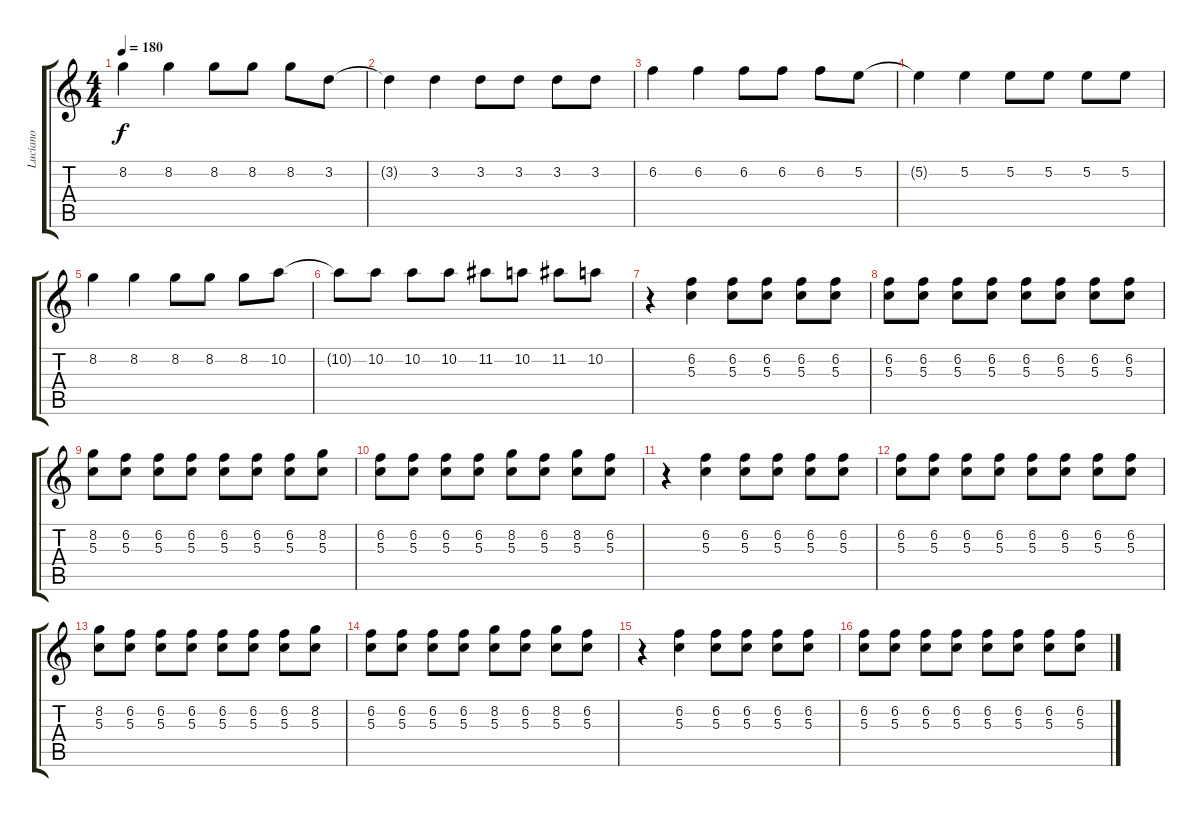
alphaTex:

\track ("Luciano " "Luciano ") {instrument distortionguitar}
\staff {score tabs}
\tuning (E4 B3 G3 D3 A2 E2) {hide}
\ts (4 4)
\tempo 180
\clef g2
\ks c
8.2.4{dy f} 8.2.4 8.2.8 8.2.8 8.2.8 3.2.8 |
3.2{t}.4 3.2.4 3.2.8 3.2.8 3.2.8 3.2.8 |
6.2.4 6.2.4 6.2.8 6.2.8 6.2.8 5.2.8 |
5.2{t}.4 5.2.4 5.2.8 5.2.8 5.2.8 5.2.8 |
8.2.4 8.2.4 8.2.8 8.2.8 8.2.8 10.2.8 |
10.2{t}.8 10.2.8 10.2.8 10.2.8 11.2.8 10.2.8 11.2.8 10.2.8 |
r.4 (6.2 5.3).4{volume 10} (6.2 5.3).8 (6.2 5.3).8 (6.2 5.3).8 (6.2 5.3).8 |
(6.2 5.3).8 (6.2 5.3).8 (6.2 5.3).8 (6.2 5.3).8 (6.2 5.3).8 (6.2 5.3).8 (6.2 5.3).8 (6.2 5.3).8 |
(8.2 5.3).8 (6.2 5.3).8 (6.2 5.3).8 (6.2 5.3).8 (6.2 5.3).8 (6.2 5.3).8 (6.2 5.3).8 (8.2 5.3).8 |
(6.2 5.3).8 (6.2 5.3).8 (6.2 5.3).8 (6.2 5.3).8 (8.2 5.3).8 (6.2 5.3).8 (8.2 5.3).8 (6.2 5.3).8 |
r.4 (6.2 5.3).4 (6.2 5.3).8 (6.2 5.3).8 (6.2 5.3).8 (6.2 5.3).8 |
(6.2 5.3).8 (6.2 5.3).8 (6.2 5.3).8 (6.2 5.3).8 (6.2 5.3).8 (6.2 5.3).8 (6.2 5.3).8 (6.2 5.3).8 |
(8.2 5.3).8 (6.2 5.3).8 (6.2 5.3).8 (6.2 5.3).8 (6.2 5.3).8 (6.2 5.3).8 (6.2 5.3).8 (8.2 5.3).8 |
(6.2 5.3).8 (6.2 5.3).8 (6.2 5.3).8 (6.2 5.3).8 (8.2 5.3).8 (6.2 5.3).8 (8.2 5.3).8 (6.2 5.3).8 |
r.4 (6.2 5.3).4 (6.2 5.3).8 (6.2 5.3).8 (6.2 5.3).8 (6.2 5.3).8 |
(6.2 5.3).8 (6.2 5.3).8 (6.2 5.3).8 (6.2 5.3).8 (6.2 5.3).8 (6.2 5.3).8 (6.2 5.3).8 (6.2 5.3).8
